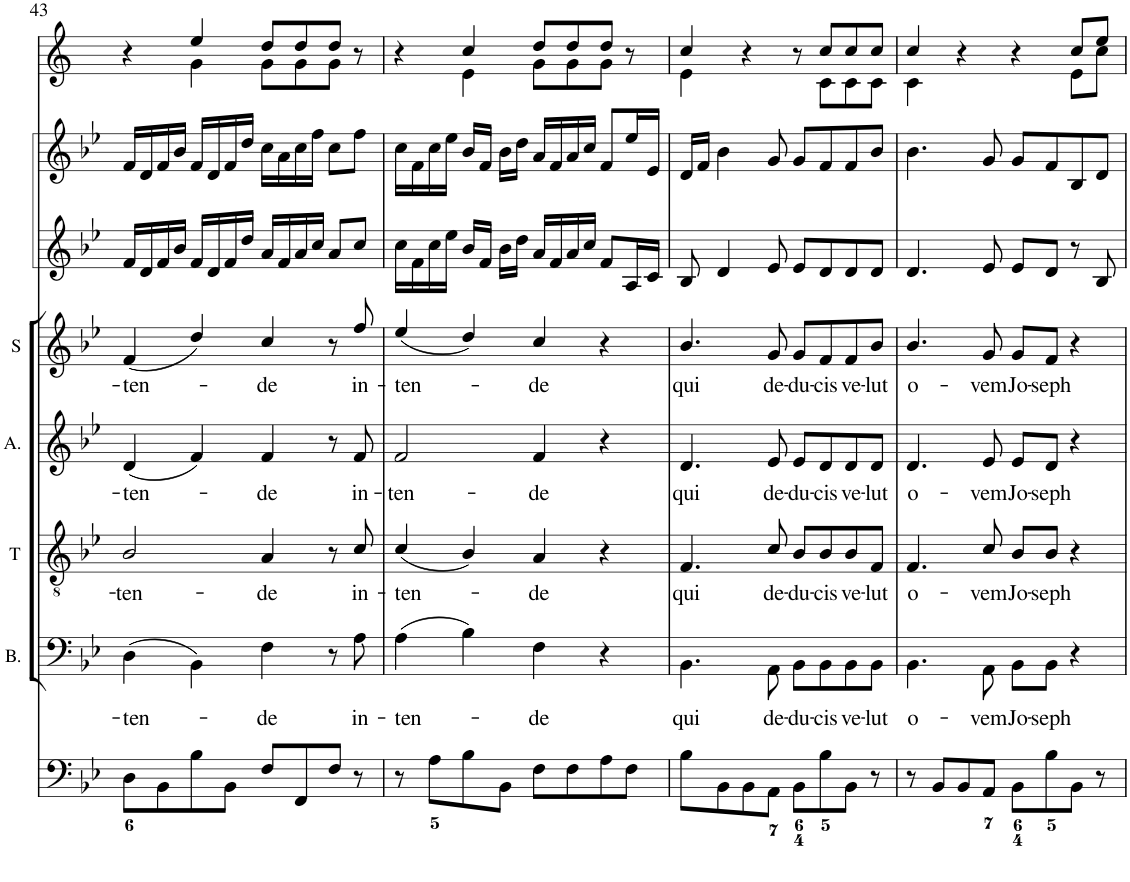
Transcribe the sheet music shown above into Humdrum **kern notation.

**kern	**kern	**text	**kern	**text	**kern	**text	**kern	**text	**kern	**kern	**kern
*part8	*part7	*part7	*part6	*part6	*part5	*part5	*part4	*part4	*part3	*part2	*part1
*staff8	*staff7	*staff7	*staff6	*staff6	*staff5	*staff5	*staff4	*staff4	*staff3	*staff2	*staff1
*I"Organ	*I"Basse	*	*I"Tenor	*	*I"Alto	*	*I"Soprane	*	*I"Violino 2	*I"Violino 1	*I"Clarini in B[b]
*	*I'B.	*	*I'T	*	*I'A.	*	*I'S	*	*I'Vln	*I'Vln	*
!!LO:PB:g=z
*clefF4	*clefF4	*	*clefGv2	*	*clefG2	*	*clefG2	*	*clefG2	*clefG2	*clefG2
*	*	*	*	*	*	*	*	*	*	*	*Trd1c2
*k[b-e-]	*k[b-e-]	*	*k[b-e-]	*	*k[b-e-]	*	*k[b-e-]	*	*k[b-e-]	*k[b-e-]	*k[]
*M4/4	*M4/4	*	*M4/4	*	*M4/4	*	*M4/4	*	*M4/4	*M4/4	*M4/4
*met(c)	*met(c)	*	*met(c)	*	*met(c)	*	*met(c)	*	*met(c)	*met(c)	*met(c)
=43	=43	=43	=43	=43	=43	=43	=43	=43	=43	=43	=43
!	!	!LO:LY:b	!	!LO:LY:b	!	!LO:LY:b	!	!LO:LY:b	!	!	!
*	*	*	*	*	*	*	*	*	*	*	*^
8D\L	(4D\	-ten-	2B-/	-ten-	(4d/	-ten-	(4f/	-ten-	16f/LL	16f/LL	4r	4ryy
.	.	.	.	.	.	.	.	.	16d/	16d/	.	.
8BB-\	.	.	.	.	.	.	.	.	16f/	16f/	.	.
.	.	.	.	.	.	.	.	.	16b-/JJ	16b-/JJ	.	.
8B-\	4BB-\)	.	.	.	4f/)	.	4dd/)	.	16f/LL	16f/LL	4ee/	4g\
.	.	.	.	.	.	.	.	.	16d/	16d/	.	.
8BB-\J	.	.	.	.	.	.	.	.	16f/	16f/	.	.
.	.	.	.	.	.	.	.	.	16dd/JJ	16dd/JJ	.	.
!	!	!LO:LY:b	!	!LO:LY:b	!	!LO:LY:b	!	!LO:LY:b	!	!	!	!
8F/L	4F\	-de	4A/	-de	4f/	-de	4cc/	-de	16a/LL	16cc\LL	8dd/L	8g\L
.	.	.	.	.	.	.	.	.	16f/	16a\	.	.
8FF/	.	.	.	.	.	.	.	.	16a/	16cc\	8dd/	8g\
.	.	.	.	.	.	.	.	.	16cc/JJ	16ff\JJ	.	.
8F/J	8r	.	8r	.	8r	.	8r	.	8a/L	8cc\L	8dd/J	8g\J
!	!	!LO:LY:b	!	!LO:LY:b	!	!LO:LY:b	!	!LO:LY:b	!	!	!	!
8r	8A\	in-	8c/	in-	8f/	in-	8ff/	in-	8cc/J	8ff\J	8r	8ryy
=44	=44	=44	=44	=44	=44	=44	=44	=44	=44	=44	=44	=44
!	!	!LO:LY:b	!	!LO:LY:b	!	!LO:LY:b	!	!LO:LY:b	!	!	!	!
8r	(4A\	-ten-	(4c/	-ten-	2f/	-ten-	(4ee-/	-ten-	16cc\LL	16cc\LL	4r	4ryy
.	.	.	.	.	.	.	.	.	16f\	16f\	.	.
8A\L	.	.	.	.	.	.	.	.	16cc\	16cc\	.	.
.	.	.	.	.	.	.	.	.	16ee-\JJ	16ee-\JJ	.	.
8B-\	4B-\)	.	4B-/)	.	.	.	4dd/)	.	16b-/LL	16b-/LL	4cc/	4e\
.	.	.	.	.	.	.	.	.	16f/JJ	16f/JJ	.	.
8BB-\J	.	.	.	.	.	.	.	.	16b-\LL	16b-\LL	.	.
.	.	.	.	.	.	.	.	.	16dd\JJ	16dd\JJ	.	.
!	!	!LO:LY:b	!	!LO:LY:b	!	!LO:LY:b	!	!LO:LY:b	!	!	!	!
8F\L	4F\	-de	4A/	-de	4f/	-de	4cc/	-de	16a/LL	16a/LL	8dd/L	8g\L
.	.	.	.	.	.	.	.	.	16f/	16f/	.	.
8F\	.	.	.	.	.	.	.	.	16a/	16a/	8dd/	8g\
.	.	.	.	.	.	.	.	.	16cc/JJ	16cc/JJ	.	.
8A\	4r	.	4r	.	4r	.	4r	.	8f/L	8f/L	8dd/J	8g\J
8F\J	.	.	.	.	.	.	.	.	16A/L	16ee-/L	8r	8ryy
.	.	.	.	.	.	.	.	.	16c/JJ	16e-/JJ	.	.
=45	=45	=45	=45	=45	=45	=45	=45	=45	=45	=45	=45	=45
!	!	!LO:LY:b	!	!LO:LY:b	!	!LO:LY:b	!	!LO:LY:b	!	!	!	!
8B-\L	4.BB-\	qui	4.F/	qui	4.d/	qui	4.b-/	qui	8B-/	16d/LL	4cc/	4e\
.	.	.	.	.	.	.	.	.	.	16f/JJ	.	.
8BB-\	.	.	.	.	.	.	.	.	4d/	4b-\	.	.
8BB-\	.	.	.	.	.	.	.	.	.	.	4r	4.ryy
!	!	!LO:LY:b	!	!LO:LY:b	!	!LO:LY:b	!	!LO:LY:b	!	!	!	!
8AA\J	8AA\	de-	8c/	de-	8e-/	de-	8g/	de-	8e-/	8g/	.	.
!	!	!LO:LY:b	!	!LO:LY:b	!	!LO:LY:b	!	!LO:LY:b	!	!	!	!
8BB-\L	8BB-\L	-du-	8B-/L	-du-	8e-/L	-du-	8g/L	-du-	8e-/L	8g/L	8r	.
!	!	!LO:LY:b	!	!LO:LY:b	!	!LO:LY:b	!	!LO:LY:b	!	!	!	!
8B-\	8BB-\	-cis	8B-/	-cis	8d/	-cis	8f/	-cis	8d/	8f/	8cc/L	8c\L
!	!	!LO:LY:b	!	!LO:LY:b	!	!LO:LY:b	!	!LO:LY:b	!	!	!	!
8BB-\J	8BB-\	ve-	8B-/	ve-	8d/	ve-	8f/	ve-	8d/	8f/	8cc/	8c\
!	!	!LO:LY:b	!	!LO:LY:b	!	!LO:LY:b	!	!LO:LY:b	!	!	!	!
8r	8BB-\J	-lut	8F/J	-lut	8d/J	-lut	8b-/J	-lut	8d/J	8b-/J	8cc/J	8c\J
=46	=46	=46	=46	=46	=46	=46	=46	=46	=46	=46	=46	=46
!	!	!LO:LY:b	!	!LO:LY:b	!	!LO:LY:b	!	!LO:LY:b	!	!	!	!
8r	4.BB-\	o-	4.F/	o-	4.d/	o-	4.b-/	o-	4.d/	4.b-\	4cc/	4c\
8BB-/L	.	.	.	.	.	.	.	.	.	.	.	.
8BB-/	.	.	.	.	.	.	.	.	.	.	4r	2ryy
!	!	!LO:LY:b	!	!LO:LY:b	!	!LO:LY:b	!	!LO:LY:b	!	!	!	!
8AA/J	8AA\	-vem	8c/	-vem	8e-/	-vem	8g/	-vem	8e-/	8g/	.	.
!	!	!LO:LY:b	!	!LO:LY:b	!	!LO:LY:b	!	!LO:LY:b	!	!	!	!
8BB-\L	8BB-\L	Jo-	8B-/L	Jo-	8e-/L	Jo-	8g/L	Jo-	8e-/L	8g/L	4r	.
!	!	!LO:LY:b	!	!LO:LY:b	!	!LO:LY:b	!	!LO:LY:b	!	!	!	!
8B-\	8BB-\J	-seph	8B-/J	-seph	8d/J	-seph	8f/J	-seph	8d/J	8f/	.	.
8BB-\J	4r	.	4r	.	4r	.	4r	.	8r	8B-/	8cc/L	8e\L
8r	.	.	.	.	.	.	.	.	8B-/	8d/J	8ee/J	8cc\J
*	*	*	*	*	*	*	*	*	*	*	*v	*v
=	=	=	=	=	=	=	=	=	=	=	=
*-	*-	*-	*-	*-	*-	*-	*-	*-	*-	*-	*-
